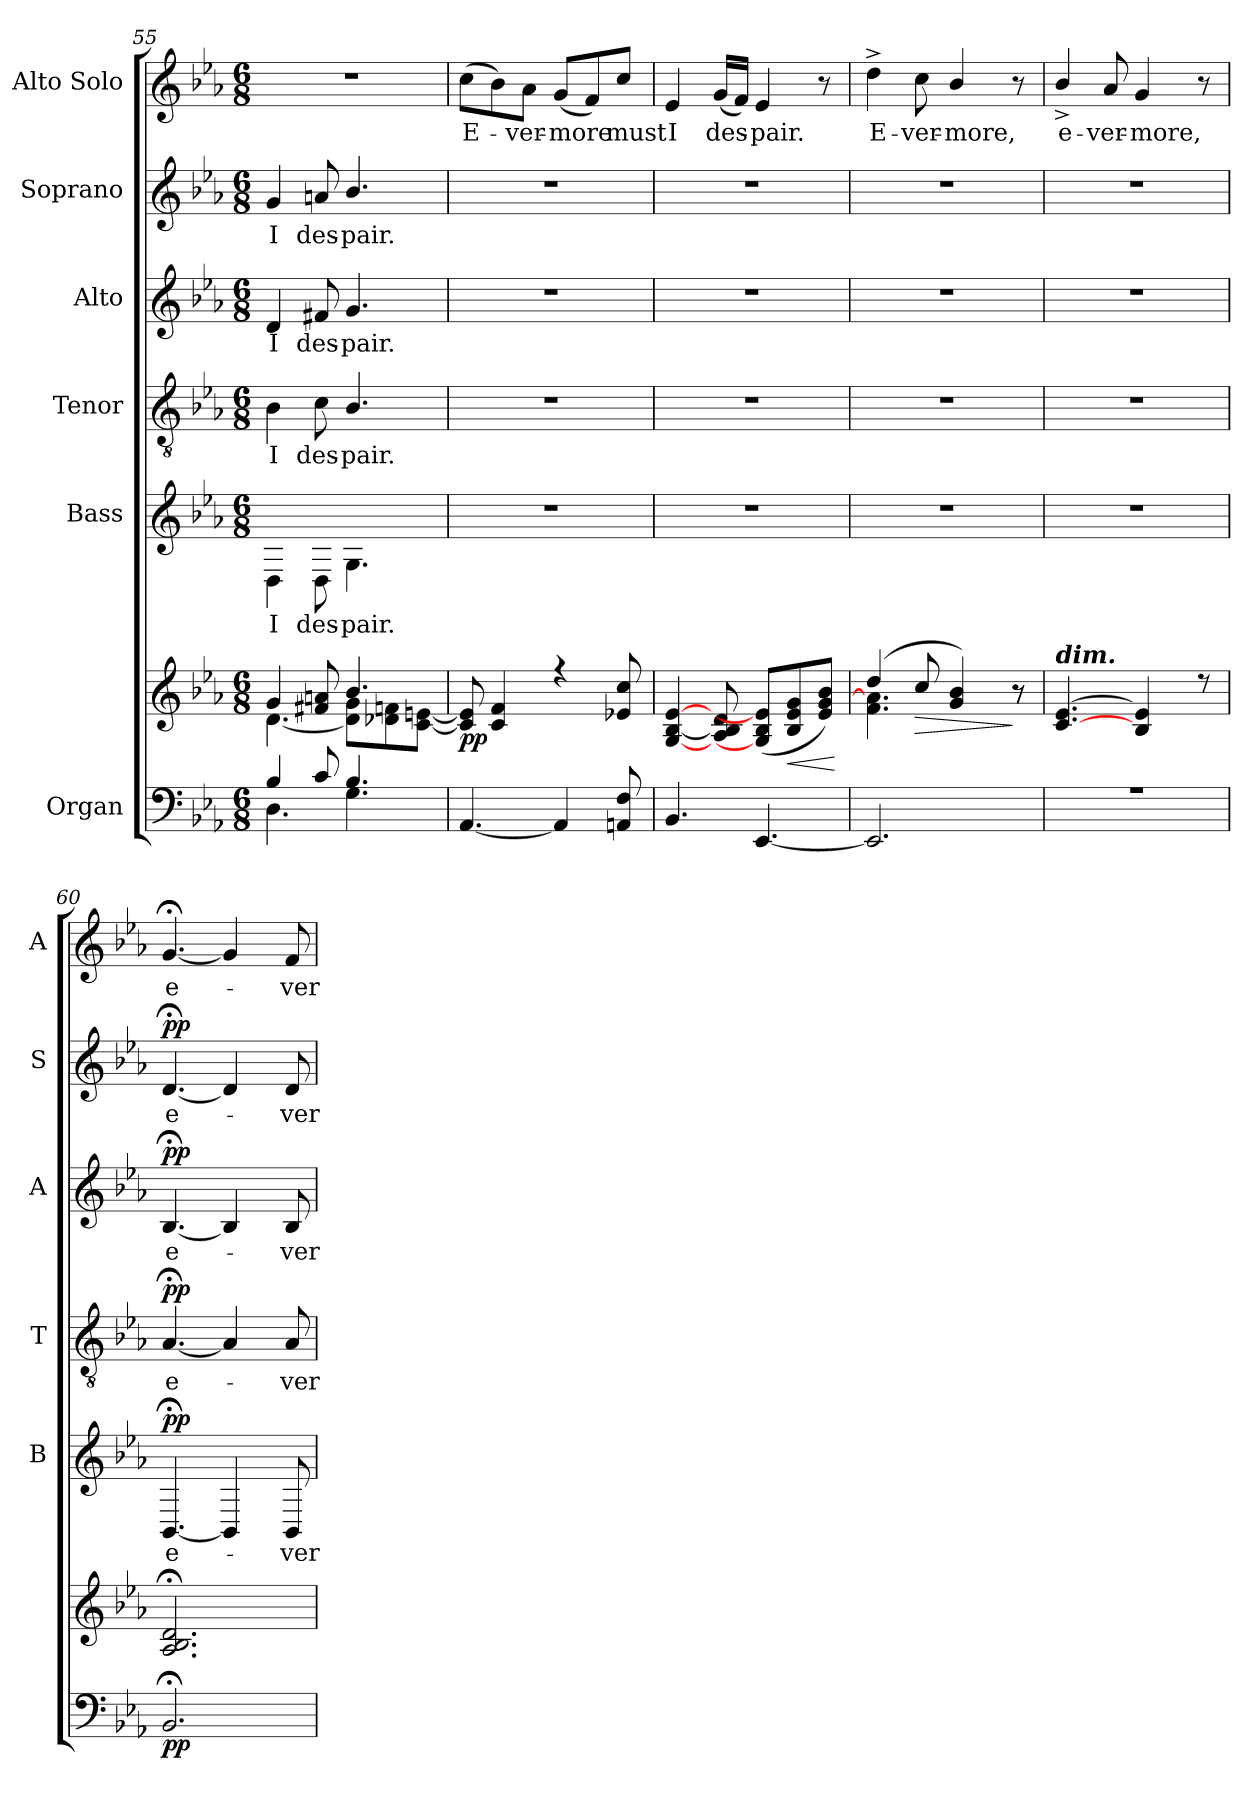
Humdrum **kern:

**kern	**kern	**dynam	**kern	**text	**dynam	**kern	**text	**dynam	**kern	**text	**dynam	**kern	**text	**dynam	**kern	**text
*part6	*part6	*part6	*part5	*part5	*part5	*part4	*part4	*part4	*part3	*part3	*part3	*part2	*part2	*part2	*part1	*part1
*staff7	*staff6	*staff6/7	*staff5	*staff5	*staff5	*staff4	*staff4	*staff4	*staff3	*staff3	*staff3	*staff2	*staff2	*staff2	*staff1	*staff1
*I"Organ	*	*	*I"Bass	*	*	*I"Tenor	*	*	*I"Alto	*	*	*I"Soprano	*	*	*I"Alto Solo	*
*	*	*	*I'B	*	*	*I'T	*	*	*I'A	*	*	*I'S	*	*	*I'A	*
*clefF4	*clefG2	*	*clefG2	*	*	*clefGv2	*	*	*clefG2	*	*	*clefG2	*	*	*clefG2	*
*k[b-e-a-]	*k[b-e-a-]	*	*k[b-e-a-]	*	*	*k[b-e-a-]	*	*	*k[b-e-a-]	*	*	*k[b-e-a-]	*	*	*k[b-e-a-]	*
*E-:	*E-:	*	*E-:	*	*	*E-:	*	*	*E-:	*	*	*E-:	*	*	*E-:	*
*M6/8	*M6/8	*	*M6/8	*	*	*M6/8	*	*	*M6/8	*	*	*M6/8	*	*	*M6/8	*
=55	=55	=55	=55	=55	=55	=55	=55	=55	=55	=55	=55	=55	=55	=55	=55	=55
*^	*^	*	*	*	*	*	*	*	*	*	*	*	*	*	*	*
*	*	*	*^	*	*	*	*	*	*	*	*	*	*	*	*	*	*	*
!	!	!	!	!	!	!	!LO:LY:b	!	!	!LO:LY:b	!	!	!LO:LY:b	!	!	!LO:LY:b	!	!	!
4B-/	4.D\	4g/	[4.d\	2.ryy	.	4D\	I	.	4B-\	I	.	4d/	I	.	4g/	I	.	2.r	.
!	!	!	!	!	!	!	!LO:LY:b	!	!	!LO:LY:b	!	!	!LO:LY:b	!	!	!LO:LY:b	!	!	!
8c/	.	8f#X/ 8an/	.	.	.	8D\	des-	.	8c\	des-	.	8f#X/	des-	.	8an/	des-	.	.	.
!	!	!	!	!	!	!	!LO:LY:b	!	!	!LO:LY:b	!	!	!LO:LY:b	!	!	!LO:LY:b	!	!	!
4.B-/	4.G\	4.b-/	8d\] 8g\L	.	.	4.G\	-pair.	.	4.B-/	-pair.	.	4.g/	-pair.	.	4.b-/	-pair.	.	.	.
.	.	.	8d-X\ 8fni\	.	.	.	.	.	.	.	.	.	.	.	.	.	.	.	.
.	.	.	[8c\ [8en\J	.	.	.	.	.	.	.	.	.	.	.	.	.	.	.	.
=56	=56	=56	=56	=56	=56	=56	=56	=56	=56	=56	=56	=56	=56	=56	=56	=56	=56	=56	=56
!	!	!	!	!	!LO:DY:b	!	!	!	!	!	!	!	!	!	!	!	!	!	!LO:LY:b
[4.AA-/	2ryy	4.ryy	8c/] 8e/]	2.ryy	pp	2.r	.	.	2.r	.	.	2.r	.	.	2.r	.	.	(>8cc\L	E-
.	.	.	4c/ 4f/	.	.	.	.	.	.	.	.	.	.	.	.	.	.	8b-\)	.
!	!	!	!	!	!	!	!	!	!	!	!	!	!	!	!	!	!	!	!LO:LY:b
.	.	.	.	.	.	.	.	.	.	.	.	.	.	.	.	.	.	8a-i\J	ver-
!	!	!	!	!	!	!	!	!	!	!	!	!	!	!	!	!	!	!	!LO:LY:b
4AA-/]	.	4r	4ryy	.	.	.	.	.	.	.	.	.	.	.	.	.	.	(<8g/L	-more
.	4ryy	.	.	.	.	.	.	.	.	.	.	.	.	.	.	.	.	8f/)	.
!	!	!	!	!	!	!	!	!	!	!	!	!	!	!	!	!	!	!	!LO:LY:b
8AAn/ 8F/	.	8e-i/ 8cc/	8ryy	.	.	.	.	.	.	.	.	.	.	.	.	.	.	8cc/J	must
=57	=57	=57	=57	=57	=57	=57	=57	=57	=57	=57	=57	=57	=57	=57	=57	=57	=57	=57	=57
!	!	!	!	!	!	!	!	!	!	!	!	!	!	!	!	!	!	!	!LO:LY:b
4.BB-/	4.ryy	[4G/ [4B-/ [4e-/	2ryy	2.ryy	.	2.r	.	.	2.r	.	.	2.r	.	.	2.r	.	.	4e-/	I
!	!	!	!	!	!	!	!	!	!	!	!	!	!	!	!	!	!	!	!LO:LY:b
.	.	8A-/ 8B-/] 8d/	.	.	.	.	.	.	.	.	.	.	.	.	.	.	.	(<16g/LL	des-
.	.	.	.	.	.	.	.	.	.	.	.	.	.	.	.	.	.	16f/JJ)	.
!	!	!	!	!	!	!	!	!	!	!	!	!	!	!	!	!	!	!	!LO:LY:b
[4.EE-/	8ryy	(>8G/] 8B-/ 8e-/]L	.	.	.	.	.	.	.	.	.	.	.	.	.	.	.	4e-/	pair.
!	!	!	!	!	!LO:HP:b	!	!	!	!	!	!	!	!	!	!	!	!	!	!
.	4ryy	8B-/ 8e-/ 8g/	4ryy	.	<	.	.	.	.	.	.	.	.	.	.	.	.	.	.
.	.	8e-/ 8g/ 8b-/J)	.	.	.	.	.	.	.	.	.	.	.	.	.	.	.	8r	.
*v	*v	*	*	*	*	*	*	*	*	*	*	*	*	*	*	*	*	*	*
*	*v	*v	*v	*	*	*	*	*	*	*	*	*	*	*	*	*	*	*
.	.	[	.	.	.	.	.	.	.	.	.	.	.	.	.	.
=58	=58	=58	=58	=58	=58	=58	=58	=58	=58	=58	=58	=58	=58	=58	=58	=58
*^	*^	*	*	*	*	*	*	*	*	*	*	*	*	*	*	*
*	*	*	*^	*	*	*	*	*	*	*	*	*	*	*	*	*	*	*
!	!	!	!	!	!	!	!	!	!	!	!	!	!	!	!	!	!	!	!LO:LY:b
2.EE-/]	2.ryy	(>4dd/	4.f\ 4.a-\]	2.ryy	.	2.r	.	.	2.r	.	.	2.r	.	.	2.r	.	.	4dd^\	E-
!	!	!	!	!	!LO:HP:b	!	!	!	!	!	!	!	!	!	!	!	!	!	!LO:LY:b
.	.	8cc/	.	.	>	.	.	.	.	.	.	.	.	.	.	.	.	8cc\	-ver-
!	!	!	!	!	!	!	!	!	!	!	!	!	!	!	!	!	!	!	!LO:LY:b
.	.	4g/ 4b-/)	8ryy	.	.	.	.	.	.	.	.	.	.	.	.	.	.	4b-/	-more,
.	.	.	8ryy	.	.	.	.	.	.	.	.	.	.	.	.	.	.	.	.
.	.	8r	8r	.	]	.	.	.	.	.	.	.	.	.	.	.	.	8r	.
!!LO:PB:g=z
=59	=59	=59	=59	=59	=59	=59	=59	=59	=59	=59	=59	=59	=59	=59	=59	=59	=59	=59	=59
!	!	!LO:TX:a:Bi:t=dim.	!	!	!	!	!	!	!	!	!	!	!	!	!	!	!	!	!
!	!	!	!	!	!	!	!	!	!	!	!	!	!	!	!	!	!	!	!LO:LY:b
2.r	2.ryy	[4.c/ [4.e-/	2ryy	2.ryy	.	2.r	.	.	2.r	.	.	2.r	.	.	2.r	.	.	4b-^/	e-
!	!	!	!	!	!	!	!	!	!	!	!	!	!	!	!	!	!	!	!LO:LY:b
.	.	.	.	.	.	.	.	.	.	.	.	.	.	.	.	.	.	8a-/	-ver-
!	!	!	!	!	!	!	!	!	!	!	!	!	!	!	!	!	!	!	!LO:LY:b
.	.	4B-/ 4e-/]	.	.	.	.	.	.	.	.	.	.	.	.	.	.	.	4g/	-more,
.	.	.	4ryy	.	.	.	.	.	.	.	.	.	.	.	.	.	.	.	.
.	.	8r	.	.	.	.	.	.	.	.	.	.	.	.	.	.	.	8r	.
=60	=60	=60	=60	=60	=60	=60	=60	=60	=60	=60	=60	=60	=60	=60	=60	=60	=60	=60	=60
*	*	*	*	*	*	*	*	*	*	*	*	*	*	*	*	*	*	*MM45	*
!	!	!	!	!	!LO:DY:b=2	!	!LO:LY:b	!LO:DY:b	!	!LO:LY:b	!LO:DY:b	!	!LO:LY:b	!LO:DY:b	!	!LO:LY:b	!LO:DY:b	!	!LO:LY:b
2.BB-;/	2.ryy	2.A-/;< 2.B-/;< 2.d/;<	2ryy	2.ryy	pp	[4.BB-;</	e-	pp	[4.A-;</	e-	pp	[4.B-;</	e-	pp	[4.d;</	e-	pp	[4.g;</	e-
.	.	.	.	.	.	4BB-/]	.	.	4A-/]	.	.	4B-/]	.	.	4d/]	.	.	4g/]	.
.	.	.	4ryy	.	.	.	.	.	.	.	.	.	.	.	.	.	.	.	.
*	*	*	*	*	*	*	*	*	*	*	*	*	*	*	*	*	*	*MM60	*
!	!	!	!	!	!	!	!LO:LY:b	!	!	!LO:LY:b	!	!	!LO:LY:b	!	!	!LO:LY:b	!	!	!LO:LY:b
.	.	.	.	.	.	8BB-/	ver-	.	8A-/	ver-	.	8B-/	ver-	.	8d/	ver-	.	8f/	ver-
*v	*v	*	*	*	*	*	*	*	*	*	*	*	*	*	*	*	*	*	*
*	*v	*v	*v	*	*	*	*	*	*	*	*	*	*	*	*	*	*	*
=	=	=	=	=	=	=	=	=	=	=	=	=	=	=	=	=
*-	*-	*-	*-	*-	*-	*-	*-	*-	*-	*-	*-	*-	*-	*-	*-	*-
